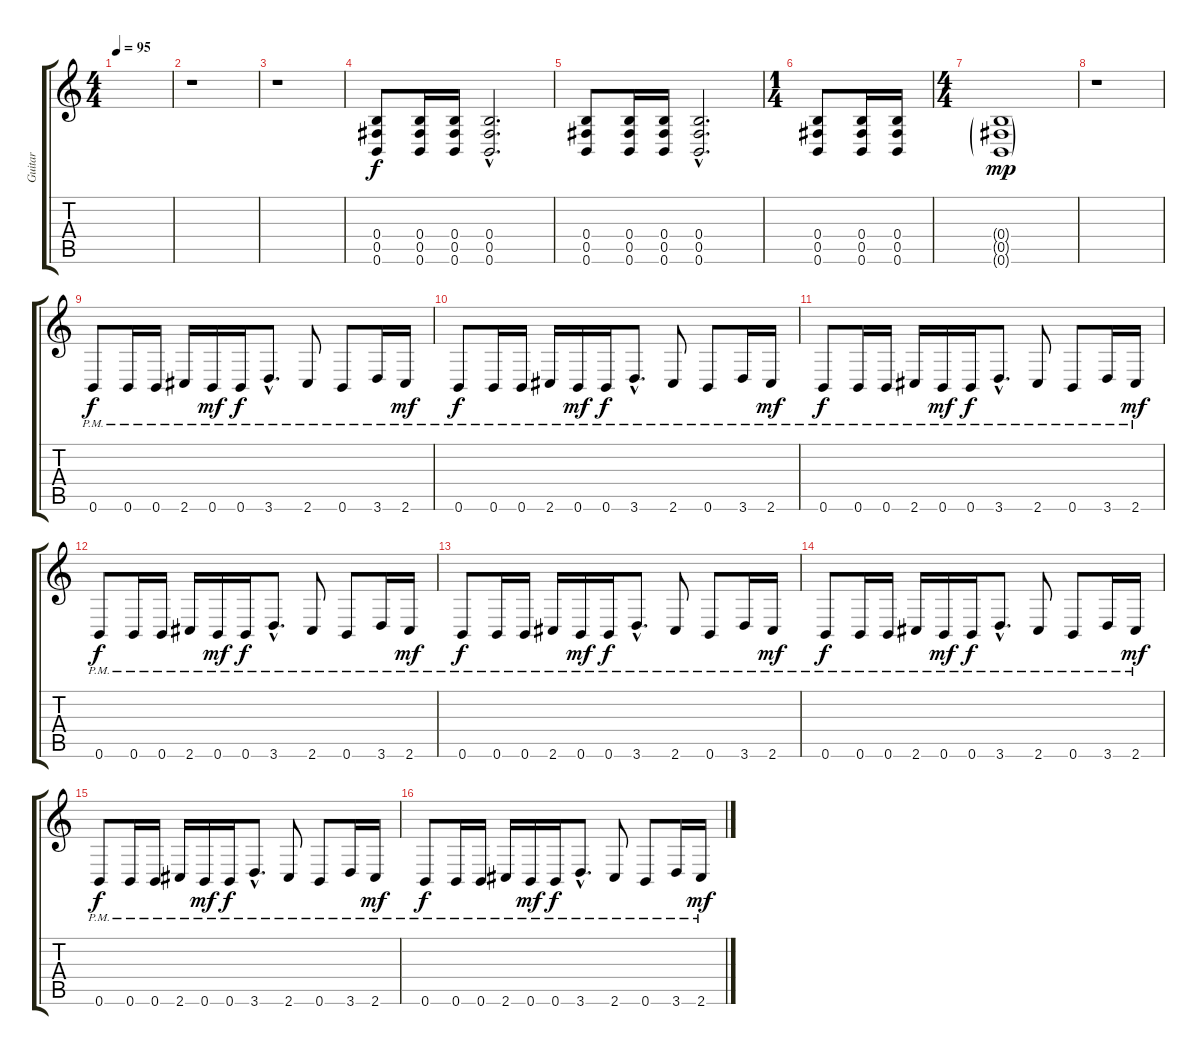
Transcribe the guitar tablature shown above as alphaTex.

\track ("Guitar" "Guitar") {instrument distortionguitar}
\staff {score tabs}
\tuning (Db4 Ab3 E3 B2 Gb2 B1) {hide}
\ts (4 4)
\tempo 95
\clef g2
\ks c
|
r.1 |
r.1 |
(0.4 0.5 0.6).8 (0.4 0.5 0.6).16 (0.4 0.5 0.6).16 (0.4{hac} 0.5{hac} 0.6{hac}).2{d} |
(0.4 0.5 0.6).8 (0.4 0.5 0.6).16 (0.4 0.5 0.6).16 (0.4{hac} 0.5{hac} 0.6{hac}).2{d} |
\ts (1 4)
(0.4 0.5 0.6).8 (0.4 0.5 0.6).16 (0.4 0.5 0.6).16 |
\ts (4 4)
(0.4{g} 0.5{g} 0.6{g}).1{dy mp} |
r.1 |
0.6{pm}.8{dy f} 0.6{pm}.16 0.6{pm}.16 2.6{pm}.16 0.6{pm}.16{dy mf} 0.6{pm}.16{dy f} 3.6{hac pm}.8{d} 2.6{pm}.8 0.6{pm}.8 3.6{pm}.16 2.6{pm}.16{dy mf} |
0.6{pm}.8{dy f} 0.6{pm}.16 0.6{pm}.16 2.6{pm}.16 0.6{pm}.16{dy mf} 0.6{pm}.16{dy f} 3.6{hac pm}.8{d} 2.6{pm}.8 0.6{pm}.8 3.6{pm}.16 2.6{pm}.16{dy mf} |
0.6{pm}.8{dy f} 0.6{pm}.16 0.6{pm}.16 2.6{pm}.16 0.6{pm}.16{dy mf} 0.6{pm}.16{dy f} 3.6{hac pm}.8{d} 2.6{pm}.8 0.6{pm}.8 3.6{pm}.16 2.6{pm}.16{dy mf} |
0.6{pm}.8{dy f} 0.6{pm}.16 0.6{pm}.16 2.6{pm}.16 0.6{pm}.16{dy mf} 0.6{pm}.16{dy f} 3.6{hac pm}.8{d} 2.6{pm}.8 0.6{pm}.8 3.6{pm}.16 2.6{pm}.16{dy mf} |
0.6{pm}.8{dy f} 0.6{pm}.16 0.6{pm}.16 2.6{pm}.16 0.6{pm}.16{dy mf} 0.6{pm}.16{dy f} 3.6{hac pm}.8{d} 2.6{pm}.8 0.6{pm}.8 3.6{pm}.16 2.6{pm}.16{dy mf} |
0.6{pm}.8{dy f} 0.6{pm}.16 0.6{pm}.16 2.6{pm}.16 0.6{pm}.16{dy mf} 0.6{pm}.16{dy f} 3.6{hac pm}.8{d} 2.6{pm}.8 0.6{pm}.8 3.6{pm}.16 2.6{pm}.16{dy mf} |
0.6{pm}.8{dy f} 0.6{pm}.16 0.6{pm}.16 2.6{pm}.16 0.6{pm}.16{dy mf} 0.6{pm}.16{dy f} 3.6{hac pm}.8{d} 2.6{pm}.8 0.6{pm}.8 3.6{pm}.16 2.6{pm}.16{dy mf} |
0.6{pm}.8{dy f} 0.6{pm}.16 0.6{pm}.16 2.6{pm}.16 0.6{pm}.16{dy mf} 0.6{pm}.16{dy f} 3.6{hac pm}.8{d} 2.6{pm}.8 0.6{pm}.8 3.6{pm}.16 2.6{pm}.16{dy mf}
